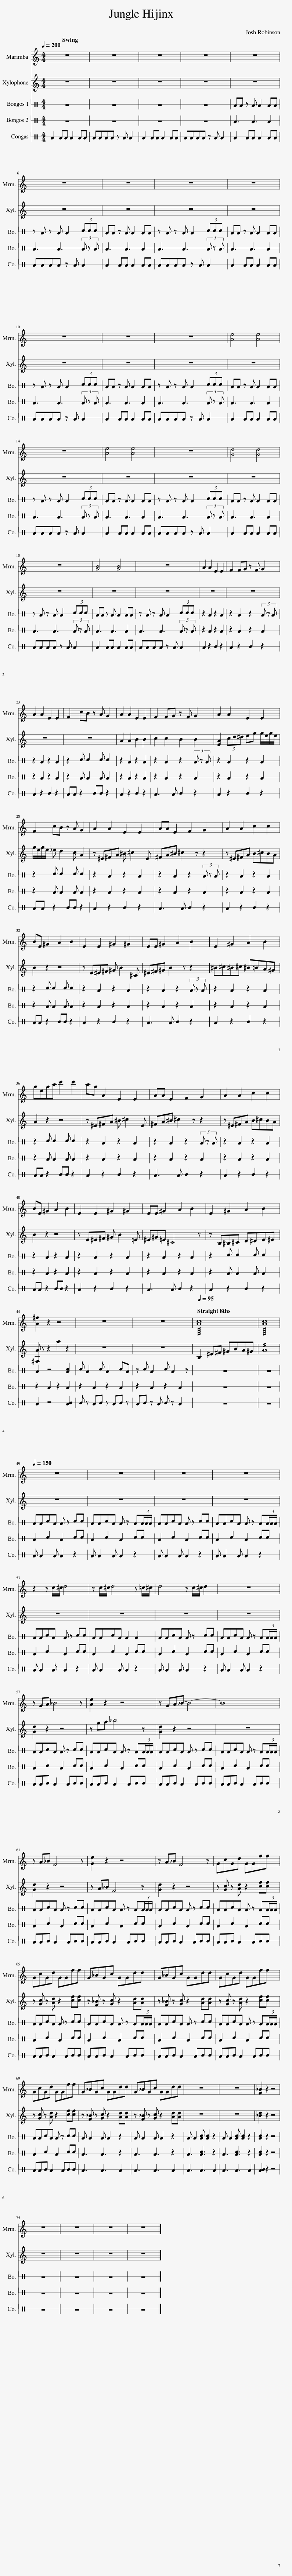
X:1
%%score 1 2 3 4 5
L:1/8
Q:1/4=200
M:4/4
I:linebreak $
K:C
V:1 treble
V:2 treble transpose=12
V:3 perc stafflines=1
K:none
V:4 perc stafflines=1
K:none
V:5 perc stafflines=1
K:none
V:1
 z8 | z8 | z8 | z8 | z8 |$ %5
 z8 | z8 | z8 | z8 |$ z8 | %10
 z8 | z8 | [Ae]4 [Ae]4 |$ z8 | [Ae]4 [Ae]4 | %15
 z8 | [Gd]4 [Gd]4 |$ z8 | [GB]4 [GB]4 | z8 | %20
 A2 A2 E2 E2 | F2 FG z F G2 |$ A2 A2 E2 E2 | F2 cB z A G2 | A2 A2 E2 E2 | %25
 F2 FG z F G2 | A2 A2 E2 E2 |$ F2 cB z A G2 | A2 A2 E2 E2 | AA E2 F2 G2 | %30
 A2 A2 c2 c2 |$ BE ^G2 A2 B2 | E2 E2 ^G2 ^G2 | EE ^G2 A2 B2 | E2 ^G2 A2 B2 |$ %35
 aeac' e'2 e'2 | c'a A2 E2 E2 | AA E2 F2 G2 | A2 A2 c2 c2 |$ BE ^G2 A2 B2 | %40
 E2 E2 ^G2 ^G2 | EE ^G2 A2 B2 | E2 ^G2 A2 B2 |$ [A^f]2 z2 z4 | z8 | %45
 z8 |[Q:1/4=95] !////![Ac]8 | !////![Ac]8 |$[Q:1/4=150] z8 | z8 | %50
 z8 | z8 |$ z2 z c/^c/ d4 | z c/^c/ d4 z =c/^c/ | d4 z c/^c/ d2 | %55
 z8 |$ z GA _B4 z | [Ae]2 z2 z4 | z GA_B- B4- | B8 |$ %60
 z A_B F4 z | [Ge]2 z2 z4 | z A_B F4 z | GcGd GGff |$ GcGd GGff | %65
 G_BGc GGdd | G_BGc GGdd | GcGd GGff |$ GcGd GGff | G_BGc GGdd | %70
 G_BGc GGdd | z8 | z8 | [F_B]2 z2 z4 |$ z8 | %75
 z8 | z8 | z8 |] %78
V:2
 z8 | z8 | z8 | z8 | z8 |$ %5
 z8 | z8 | z8 | z8 |$ z8 | %10
 z8 | z8 | z8 |$ z8 | z8 | %15
 z8 | z8 |$ z8 | z8 | z8 | %20
 z8 | z8 |$ z8 | z8 | A2 A2 B2 B2 | %25
 c2 c2 B2 B2 | [EA]2 (3cd^d eg g/e/g/e/ |$ g/e/g/e/ _e d2 c A2 | z ^E^FA ^B ^c2 E | ^FA^B ^c2 z z2 | %30
 z ^E^FA B^cBA |$ B2 z2 z4 | z E^E^F ^G B2 ^C | ^E^F^G B2 z z2 | ^B^c^B^c ^B=BA^G |$ %35
 A2 z2 z4 | z ^E^FA ^B ^c2 E | ^FA^B ^c2 z z2 | z ^E^FA B^cBA |$ B2 z2 z4 | %40
 z E^E^F ^G B2 =E | ^E^G=E ^C4 z | z B,^B,^C D^DE^E |$ [^F,A] z z2 a2 z2 | z8 | %45
 z8 | B,2 ^E^F ^GBA^G | !//!A8 |$ z8 | z8 | %50
 z8 | z8 |$ z8 | z8 | z8 | %55
 z8 |$ [Gd]2 z2 z4 | z ga _b4 z | [Gd]2 z2 z4 | z8 |$ %60
 [Gd]2 z2 z4 | z A_B F4 z | [Gd]2 z2 z4 | z [Gc] z [Ad] z2 [cf][cf] |$ z [Gc] z [Ad] z2 [cf][cf] | %65
 z [F_B] z [Gc] z2 [Ad][Ad] | z [F_B] z [Gc] z2 [Ad][Ad] | z [Gc] z [Ad] z2 [cf][cf] |$ z [Gc] z [Ad] z2 [cf][cf] | z [F_B] z [Gc] z2 [Ad][Ad] | %70
 z [F_B] z [Gc] z2 [Ad][Ad] | z8 | z8 | [_Bd]2 z2 z4 |$ z8 | %75
 z8 | z8 | z8 |] %78
V:3
 z8 | z8 | z8 | z8 | DD z D D2 DD |$ %5
 z D z D D2 (3FFF | DD z D D2 DD | z D z D D2 (3FFF | DD z D D2 DD |$ z D z D D2 (3FFF | %10
 DD z D D2 DD | z D z D D2 (3FFF | DD z D D2 DD |$ z D z D D2 (3FFF | DD z D D2 DD | %15
 z D z D D2 (3FFF | DD z D D2 DD |$ z D z D D2 (3FFF | DD z D D2 DD | z D z D D2 (3FFF | %20
 z2 D2 z2 D2 | z2 D2 z2 (3D z D |$ z2 D2 z2 D2 | z2 F F2 F F2 | z2 D2 z2 D2 | %25
 z2 D2 z2 (3D z D | z2 D2 z2 D2 |$ z2 F F2 F F2 | z2 D2 z2 D2 | z2 D2 z2 (3D z D | %30
 z2 D2 z2 D2 |$ z2 F F2 F F2 | z2 D2 z2 D2 | z2 D2 z2 (3D z D | z2 D2 z2 D2 |$ %35
 z2 F F2 F F2 | z2 D2 z2 D2 | z2 D2 z2 (3D z D | z2 D2 z2 D2 |$ z2 D2 z2 D2 | %40
 z2 D2 z2 D2 | z2 D2 z2 D2 | z2 F F2 F F2 |$ D2 z4 [DF]2 | F D2 F D2 FD | %45
 z F D2 F D2 z | z8 | z8 |$ DDFD D z FF | DDFD D z D(3D/D/D/ | %50
 DDFD D z FF | DDFD D z D(3D/D/D/ |$ DDFD D z FF | DDFD D2 D2 | DDFD D z FF | %55
 DDFD D z D(3D/D/D/ |$ DDFD D z FF | DDFD D z D(3D/D/D/ | DDFD D z FF | DDFD D z D(3D/D/D/ |$ %60
 DDFD D z FF | DDFD D z D(3D/D/D/ | DDFD D z FF | DDFD D z D(3D/D/D/ |$ DDFD D z FF | %65
 DDFD D z D(3D/D/D/ | DDFD D z FF | DDFD D z D(3D/D/D/ |$ DDFD D z FF | D D2 D D2 z2 | %70
 D D2 D D2 z2 | D D2 [DF] [DF]2 z2 | D D2 [DF] [DF]2 z2 | [DF]2 z2 z4 |$ z8 | %75
 z8 | z8 | z8 |] %78
V:4
 z8 | z8 | z8 | z8 | D3 D3 D2 |$ %5
 D3 D3 (3D z D | D3 D3 D2 | D3 D3 (3D z D | D3 D3 D2 |$ D3 D3 (3D z D | %10
 D3 D3 D2 | D3 D3 (3D z D | D3 D3 D2 |$ D3 D3 (3D z D | D3 D3 D2 | %15
 D3 D3 (3D z D | D3 D3 D2 |$ D3 D3 (3D z D | D3 D3 D2 | D3 D3 (3D z D | %20
 z2 D2 z2 D2 | z2 D2 z2 D2 |$ z2 D2 z2 D2 | z2 D D2 D D2 | z2 D2 z2 D2 | %25
 z2 D2 z2 D2 | z2 D2 z2 D2 |$ z2 D D2 D D2 | z2 D2 z2 D2 | z2 D2 z2 D2 | %30
 z2 D2 z2 D2 |$ z2 D D2 D D2 | z2 D2 z2 D2 | z2 D2 z2 D2 | z2 D2 z2 D2 |$ %35
 z2 D D2 D D2 | z2 D2 z2 D2 | z2 D2 z2 D2 | z2 D2 z2 D2 |$ z2 D2 z2 D2 | %40
 z2 D2 z2 D2 | z2 D2 z2 D2 | z2 D D2 D D2 |$ z2 D2 z2 D2 | z2 D2 z2 D2 | %45
 z2 D2 z2 D2 | z8 | z8 |$ D2 F2 D2 FF | D2 F2 D2 FF | %50
 D2 F2 D2 FF | D2 F2 D2 FF |$ D2 F2 D2 FF | D2 F2 D2 FF | D2 F2 D2 FF | %55
 D2 F2 D2 FF |$ D2 F2 D2 FF | D2 F2 D2 FF | D2 F2 D2 FF | D2 F2 D2 FF |$ %60
 D2 F2 D2 FF | D2 F2 D2 FF | D2 F2 D2 FF | D2 F2 D2 FF |$ D2 F2 D2 FF | %65
 D2 F2 D2 FF | D2 F2 D2 FF | D2 F2 D2 FF |$ D2 F2 D2 FF | D3 D3 z2 | %70
 D3 D3 z2 | D3 [DF]3 z2 | D3 [DF]3 z2 | [DF]2 z2 z4 |$ z8 | %75
 z8 | z8 | z8 |] %78
V:5
 D2 DD D2 DD | DDDD z D D2 | D2 DD D2 DD | DDDD z D D2 | D2 DD D2 DD |$ %5
 DDDD z D D2 | D2 DD D2 DD | DDDD z D D2 | D2 DD D2 DD |$ DDDD z D D2 | %10
 D2 DD D2 DD | DDDD z D D2 | D2 DD D2 DD |$ DDDD z D D2 | D2 DD D2 DD | %15
 DDDD z D D2 | D2 DD D2 DD |$ DDDD z D D2 | D2 DD D2 DD | DDDD z D D2 | %20
 D2 z2 E2 z2 | D2 z2 E2 z2 |$ D2 z2 E2 z2 | DD z2 EE z2 | D2 z2 E2 z2 | %25
 D3 D E2 z2 | D2 z2 E2 z2 |$ DD z2 EE z2 | D2 z2 E2 z2 | D3 D E2 z2 | %30
 D2 z2 E2 z2 |$ DD z2 EE z2 | D2 z2 E2 z2 | D3 D E2 z2 | D2 z2 E2 z2 |$ %35
 DD z2 EE z2 | D2 z2 E2 z2 | D3 D E2 z2 | D2 z2 E2 z2 |$ DD z2 EE z2 | %40
 D2 z2 E2 z2 | D3 D E2 z2 | D2 z2 E2 z2 |$ D2 z4 [DE]2 | E z DE z DE z | %45
 DE z D E z D2 | z8 | z8 |$ D D2 D D2 z2 | D D2 D D2 z2 | %50
 D D2 D D2 z2 | D D2 D D2 z2 |$ D D2 D D2 z2 | D D2 D D2 z2 | D D2 D D2 z2 | %55
 D D2 D D2 z2 |$ DDE D2 DEE | DDE D2 DEE | DDE D2 DEE | DDE D2 DEE |$ %60
 DDE D2 DEE | DDE D2 DEE | DDE D2 DEE | DDE D2 DEE |$ DDE D2 DEE | %65
 DDE D2 DEE | DDE D2 DEE | DDE D2 DEE |$ DDE D2 DEE | D3 D3 D2 | %70
 D3 D3 D2 | D3 D3 D2 | D3 D3 D2 | [DE]2 z2 z4 |$ z8 | %75
 z8 | z8 | z8 |] %78
